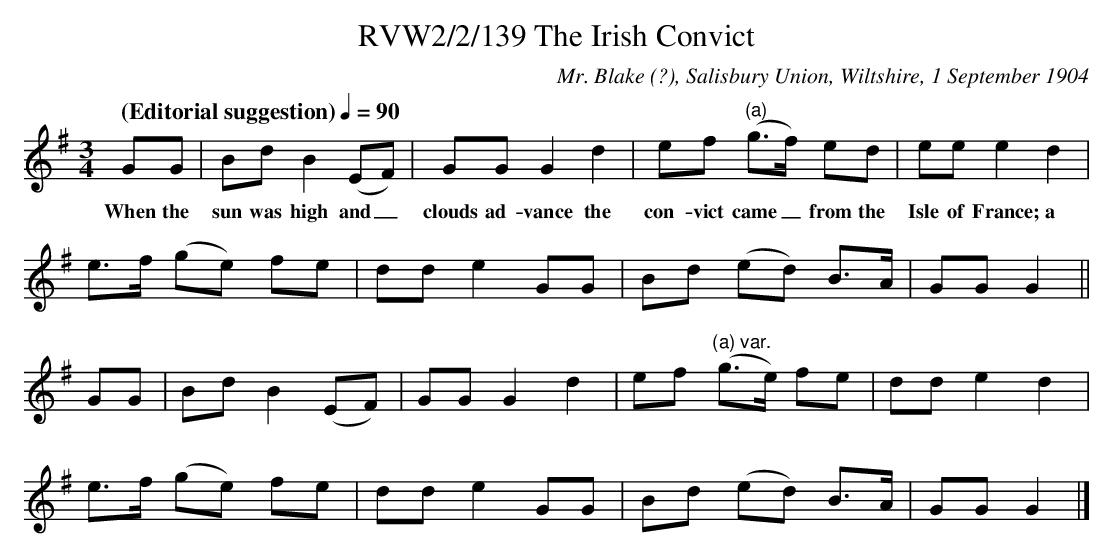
X:1
T:RVW2/2/139 The Irish Convict
C:Mr. Blake (?), Salisbury Union, Wiltshire, 1 September 1904
L:1/8
Q: "(Editorial suggestion)" 1/4=90
M:3/4
K:G
GG | Bd B2 (EF) | GG G2 d2 | ef "^(a)"(g3/2f/2) ed | ee e2 d2 |
w: When the sun was high and_ clouds ad-vance the con-vict came_ from the Isle of France; a
e3/2f/2 (ge) fe | dd e2 GG | Bd (ed) B3/2A/2 | GG G2 ||
GG | Bd B2 (EF) | GG G2 d2 | ef "^(a) var."(g3/2e/2) fe | dd e2 d2 |
e3/2f/2 (ge) fe | dd e2 GG | Bd (ed) B3/2A/2 | GG G2 |]
